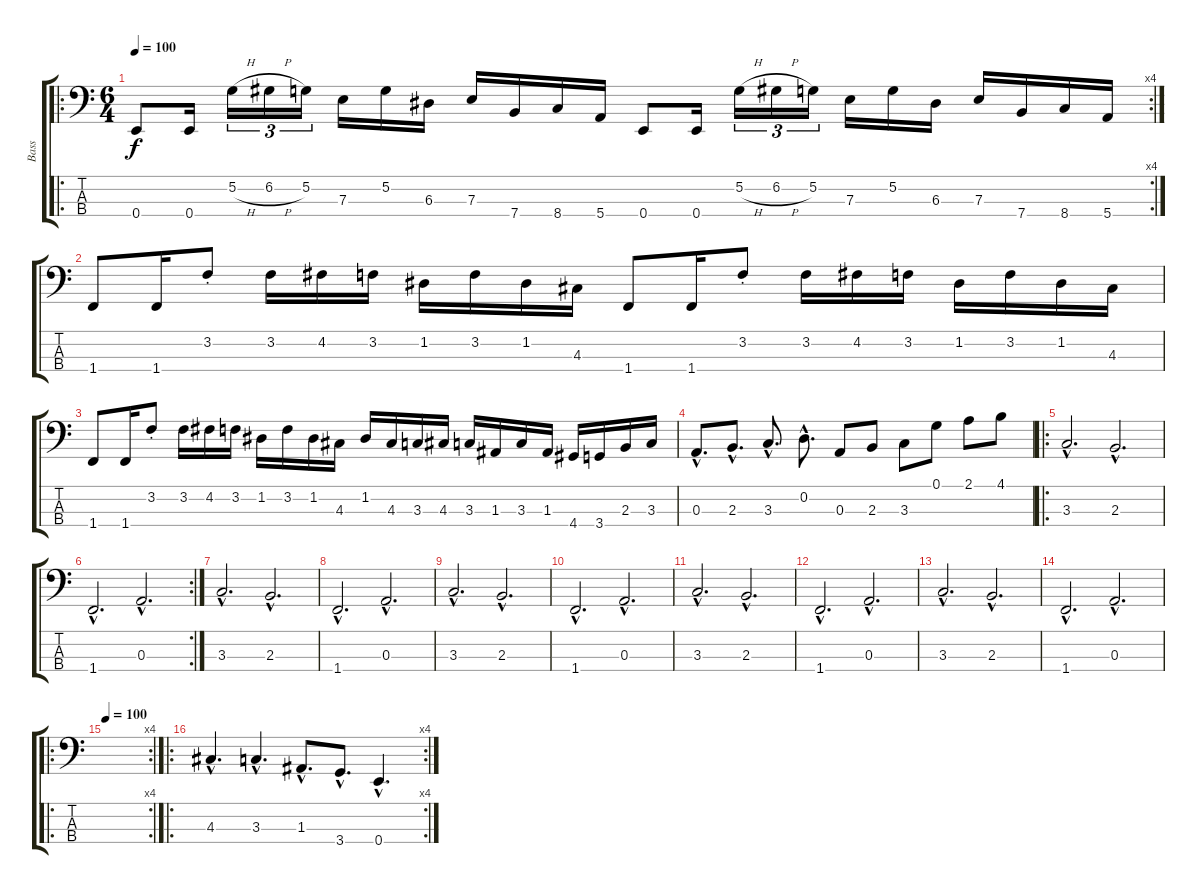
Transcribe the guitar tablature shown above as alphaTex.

\track ("Bass" "Bass") {instrument electricbassfinger}
\staff {score tabs}
\tuning (G2 D2 A1 E1) {hide}
\ro
\rc 4
\ts (6 4)
\tempo 100
\clef f4
\ks c
0.4.8{dy f} 0.4.16 5.2{h}.16{tu (3 2)} 6.2{h}.16{tu (3 2)} 5.2.16{tu (3 2)} 7.3.16 5.2.16 6.3.16 7.3.16 7.4.16 8.4.16 5.4.16 0.4.8 0.4.16 5.2{h}.16{tu (3 2)} 6.2{h}.16{tu (3 2)} 5.2.16{tu (3 2)} 7.3.16 5.2.16 6.3.16 7.3.16 7.4.16 8.4.16 5.4.16 |
1.4.8 1.4.16 3.2{st}.8 3.2.16 4.2.16 3.2.16 1.2.16 3.2.16 1.2.16 4.3.16 1.4.8 1.4.16 3.2{st}.8 3.2.16 4.2.16 3.2.16 1.2.16 3.2.16 1.2.16 4.3.16 |
1.4.8 1.4.16 3.2{st}.8 3.2.16 4.2.16 3.2.16 1.2.16 3.2.16 1.2.16 4.3.16 1.2.16 4.3.16 3.3.16 4.3.16 3.3.16 1.3.16 3.3.16 1.3.16 4.4.16 3.4.16 2.3.16 3.3.16 |
0.3{hac}.8{d} 2.3{hac}.8{d} 3.3{hac}.8{d} 0.2{hac}.8{d} 0.3.8 2.3.8 3.3.8 0.1.8 2.1.8 4.1.8 |
\ro
3.3{hac}.2{d} 2.3{hac}.2{d} |
\rc 2
1.4{hac}.2{d} 0.3{hac}.2{d} |
3.3{hac}.2{d} 2.3{hac}.2{d} |
1.4{hac}.2{d} 0.3{hac}.2{d} |
3.3{hac}.2{d} 2.3{hac}.2{d} |
1.4{hac}.2{d} 0.3{hac}.2{d} |
3.3{hac}.2{d} 2.3{hac}.2{d} |
1.4{hac}.2{d} 0.3{hac}.2{d} |
3.3{hac}.2{d} 2.3{hac}.2{d} |
1.4{hac}.2{d} 0.3{hac}.2{d} |
\ro
\rc 4
\tempo 100
|
\ro
\rc 4
4.3{hac}.4{d} 3.3{hac}.4{d} 1.3{hac}.8{d} 3.4{hac}.8{d} 0.4{hac}.4{d}
